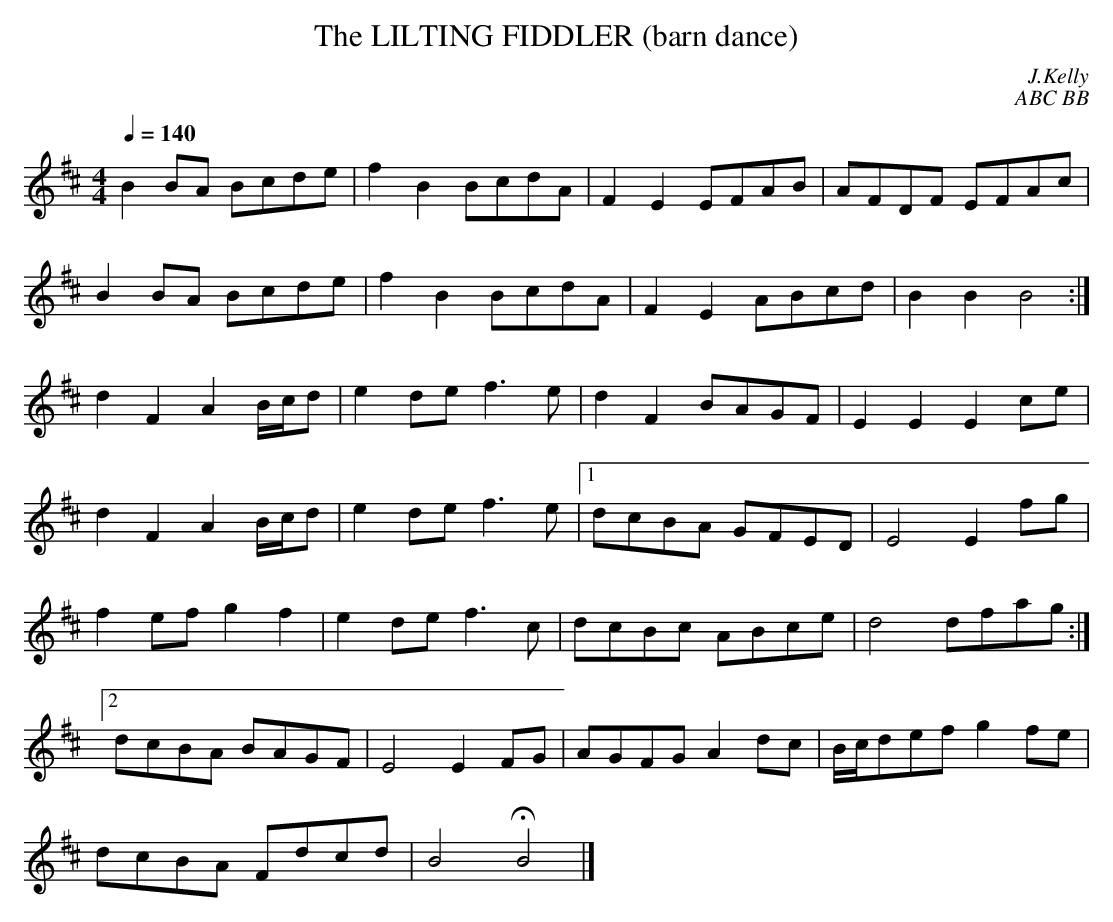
X:1
T:LILTING FIDDLER (barn dance), The
C:J.Kelly
C:ABC BB
M:4/4
L:1/8
Q:1/4=140
K:Bm
B2BA Bcde|f2B2 BcdA|F2E2 EFAB|AFDF EFAc|
B2BA Bcde|f2B2 BcdA|F2E2 ABcd|B2B2 B4 :|
d2F2 A2B/c/d|e2de f3e|d2F2 BAGF|E2E2 E2ce|
d2F2 A2B/c/d|e2de f3e|1 dcBA GFED|E4 E2fg|
f2ef g2f2|e2de f3c|dcBc ABce|d4 dfag :|
[2 dcBA BAGF|E4 E2FG|AGFG A2dc|B/c/def g2fe|
dcBA Fdcd|B4 HB4|]
